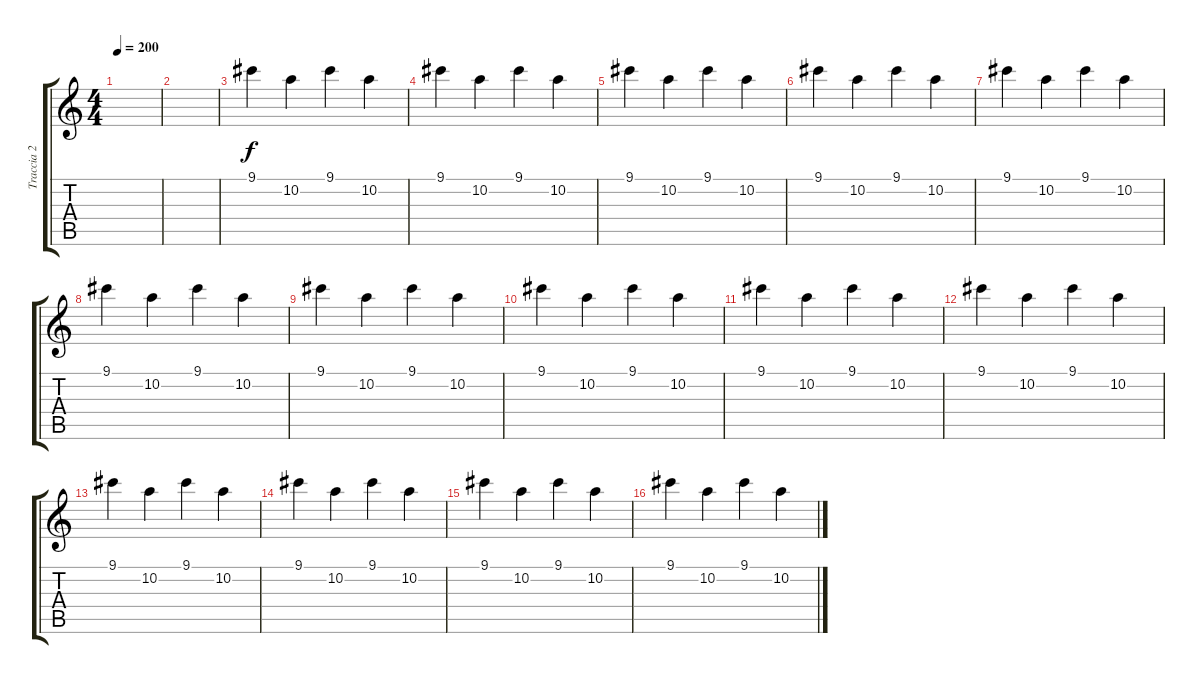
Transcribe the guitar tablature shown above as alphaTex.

\track ("Traccia 2" "Traccia 2") {instrument overdrivenguitar}
\staff {score tabs}
\tuning (E4 B3 G3 D3 A2 E2) {hide}
\ts (4 4)
\tempo 200
\clef g2
\ks c
|
|
9.1.4{volume 9} 10.2.4 9.1.4 10.2.4 |
9.1.4{volume 9} 10.2.4 9.1.4 10.2.4 |
9.1.4{volume 9} 10.2.4 9.1.4 10.2.4 |
9.1.4{volume 9} 10.2.4 9.1.4 10.2.4 |
9.1.4{volume 9} 10.2.4 9.1.4 10.2.4 |
9.1.4{volume 9} 10.2.4 9.1.4 10.2.4 |
9.1.4{volume 9} 10.2.4 9.1.4 10.2.4 |
9.1.4{volume 9} 10.2.4 9.1.4 10.2.4 |
9.1.4{volume 9} 10.2.4 9.1.4 10.2.4 |
9.1.4{volume 9} 10.2.4 9.1.4 10.2.4 |
9.1.4{volume 9} 10.2.4 9.1.4 10.2.4 |
9.1.4{volume 9} 10.2.4 9.1.4 10.2.4 |
9.1.4{volume 9} 10.2.4 9.1.4 10.2.4 |
9.1.4{volume 9} 10.2.4 9.1.4 10.2.4
